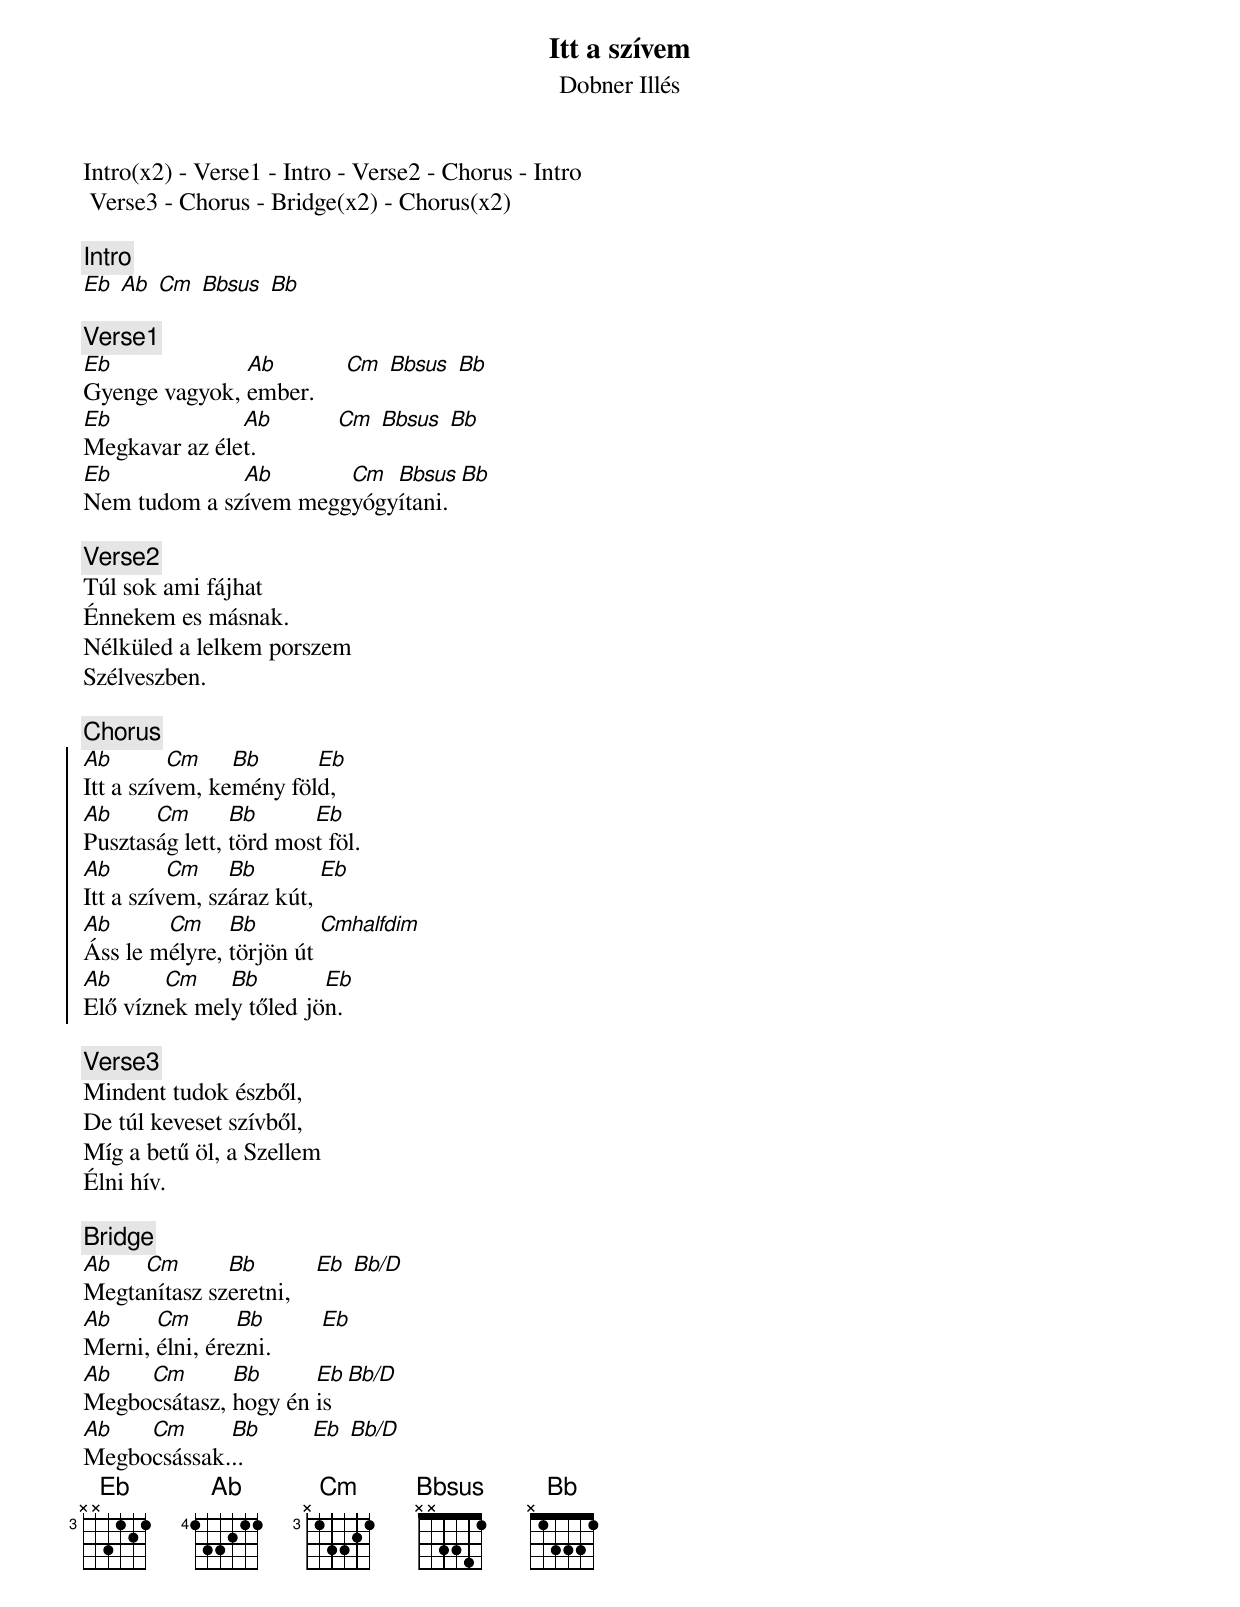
{title: Itt a szívem}
{subtitle: Dobner Illés}


Intro(x2) - Verse1 - Intro - Verse2 - Chorus - Intro
 Verse3 - Chorus - Bridge(x2) - Chorus(x2)

{c:Intro}
[Eb] [Ab] [Cm] [Bbsus] [Bb]

{c:Verse1}
[Eb]Gyenge vagyok, [Ab]ember.     [Cm] [Bbsus] [Bb]
[Eb]Megkavar az éle[Ab]t.             [Cm] [Bbsus] [Bb]
[Eb]Nem tudom a sz[Ab]ívem megg[Cm]yógy[Bbsus]ítani. [Bb]

{c:Verse2}
Túl sok ami fájhat
Énnekem es másnak.
Nélküled a lelkem porszem
Szélveszben.

{c:Chorus}
{soc}
[Ab]Itt a szív[Cm]em, ke[Bb]mény föl[Eb]d,
[Ab]Pusztas[Cm]ág lett, [Bb]törd mos[Eb]t föl.
[Ab]Itt a szív[Cm]em, sz[Bb]áraz kút, [Eb]
[Ab]Áss le m[Cm]élyre, [Bb]törjön út [Cmhalfdim]
[Ab]Elő vízn[Cm]ek mel[Bb]y tőled jö[Eb]n.
{eoc}

{c:Verse3}
Mindent tudok észből,
De túl keveset szívből,
Míg a betű öl, a Szellem
Élni hív.

{c:Bridge}
[Ab]Megta[Cm]nítasz sz[Bb]eretni,    [Eb] [Bb/D]
[Ab]Merni, [Cm]élni, ére[Bb]zni.        [Eb]
[Ab]Megbo[Cm]csátasz, [Bb]hogy én [Eb]is [Bb/D]
[Ab]Megbo[Cm]csássak.[Bb]..           [Eb] [Bb/D]
